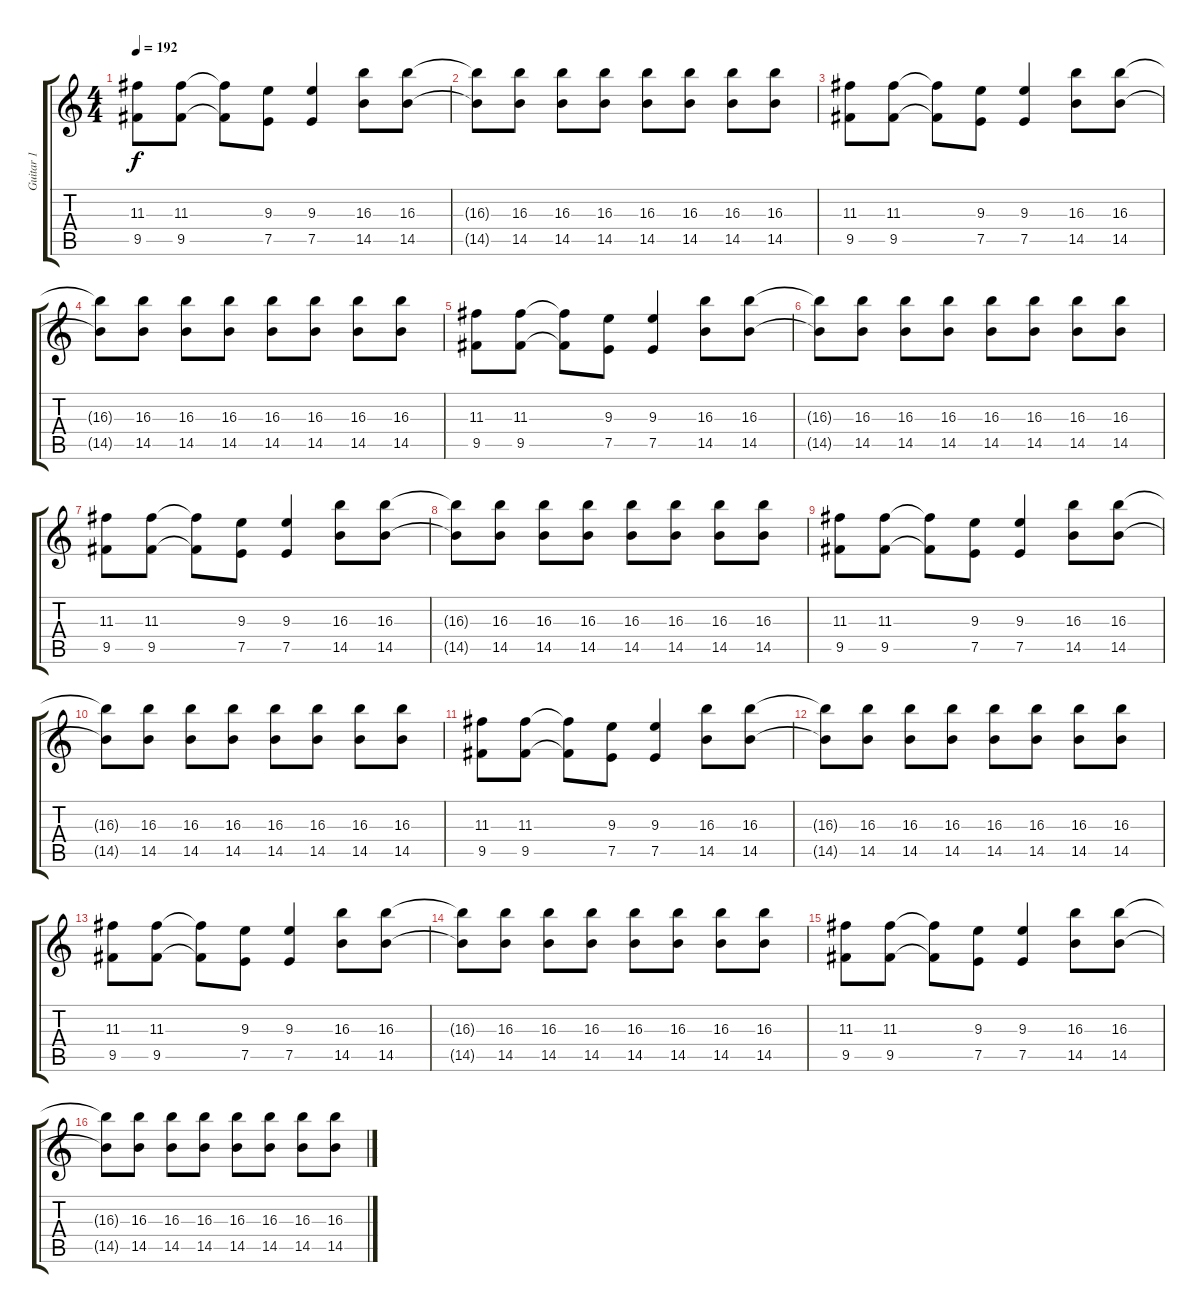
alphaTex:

\track ("Guitar 1" "Guitar 1") {instrument distortionguitar}
\staff {score tabs}
\tuning (E4 B3 G3 D3 A2 E2) {hide}
\ts (4 4)
\tempo 192
\clef g2
\ks c
(11.3 9.5).8{dy f} (11.3 9.5).8 (11.3{t} 9.5{t}).8 (9.3 7.5).8 (9.3 7.5).4 (16.3 14.5).8 (16.3 14.5).8 |
(16.3{t} 14.5{t}).8 (16.3 14.5).8 (16.3 14.5).8 (16.3 14.5).8 (16.3 14.5).8 (16.3 14.5).8 (16.3 14.5).8 (16.3 14.5).8 |
(11.3 9.5).8 (11.3 9.5).8 (11.3{t} 9.5{t}).8 (9.3 7.5).8 (9.3 7.5).4 (16.3 14.5).8 (16.3 14.5).8 |
(16.3{t} 14.5{t}).8 (16.3 14.5).8 (16.3 14.5).8 (16.3 14.5).8 (16.3 14.5).8 (16.3 14.5).8 (16.3 14.5).8 (16.3 14.5).8 |
(11.3 9.5).8 (11.3 9.5).8 (11.3{t} 9.5{t}).8 (9.3 7.5).8 (9.3 7.5).4 (16.3 14.5).8 (16.3 14.5).8 |
(16.3{t} 14.5{t}).8 (16.3 14.5).8 (16.3 14.5).8 (16.3 14.5).8 (16.3 14.5).8 (16.3 14.5).8 (16.3 14.5).8 (16.3 14.5).8 |
(11.3 9.5).8 (11.3 9.5).8 (11.3{t} 9.5{t}).8 (9.3 7.5).8 (9.3 7.5).4 (16.3 14.5).8 (16.3 14.5).8 |
(16.3{t} 14.5{t}).8 (16.3 14.5).8 (16.3 14.5).8 (16.3 14.5).8 (16.3 14.5).8 (16.3 14.5).8 (16.3 14.5).8 (16.3 14.5).8 |
(11.3 9.5).8 (11.3 9.5).8 (11.3{t} 9.5{t}).8 (9.3 7.5).8 (9.3 7.5).4 (16.3 14.5).8 (16.3 14.5).8 |
(16.3{t} 14.5{t}).8 (16.3 14.5).8 (16.3 14.5).8 (16.3 14.5).8 (16.3 14.5).8 (16.3 14.5).8 (16.3 14.5).8 (16.3 14.5).8 |
(11.3 9.5).8 (11.3 9.5).8 (11.3{t} 9.5{t}).8 (9.3 7.5).8 (9.3 7.5).4 (16.3 14.5).8 (16.3 14.5).8 |
(16.3{t} 14.5{t}).8 (16.3 14.5).8 (16.3 14.5).8 (16.3 14.5).8 (16.3 14.5).8 (16.3 14.5).8 (16.3 14.5).8 (16.3 14.5).8 |
(11.3 9.5).8 (11.3 9.5).8 (11.3{t} 9.5{t}).8 (9.3 7.5).8 (9.3 7.5).4 (16.3 14.5).8 (16.3 14.5).8 |
(16.3{t} 14.5{t}).8 (16.3 14.5).8 (16.3 14.5).8 (16.3 14.5).8 (16.3 14.5).8 (16.3 14.5).8 (16.3 14.5).8 (16.3 14.5).8 |
(11.3 9.5).8 (11.3 9.5).8 (11.3{t} 9.5{t}).8 (9.3 7.5).8 (9.3 7.5).4 (16.3 14.5).8 (16.3 14.5).8 |
(16.3{t} 14.5{t}).8 (16.3 14.5).8 (16.3 14.5).8 (16.3 14.5).8 (16.3 14.5).8 (16.3 14.5).8 (16.3 14.5).8 (16.3 14.5).8
